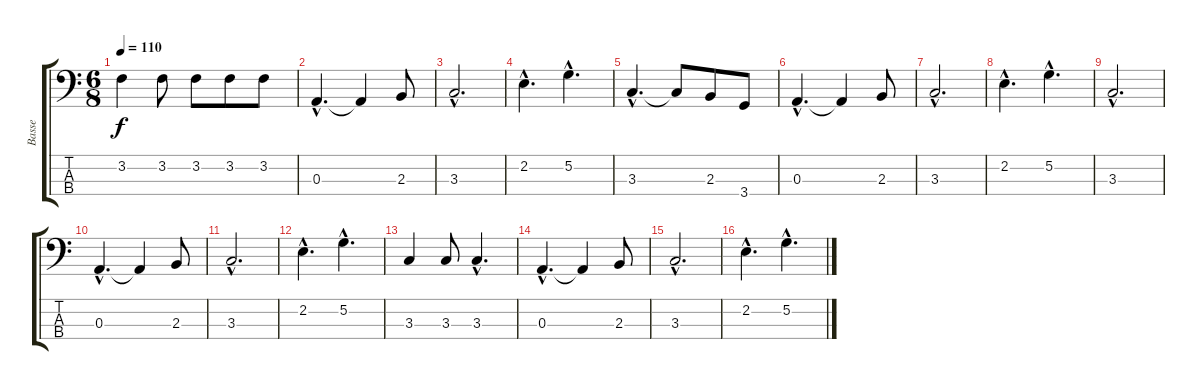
\track ("Basse" "Basse") {instrument electricbassfinger}
\staff {score tabs}
\tuning (G2 D2 A1 E1) {hide}
\ts (6 8)
\tempo 110
\clef f4
\ks c
3.2.4{dy f} 3.2.8 3.2.8 3.2.8 3.2.8 |
0.3{hac}.4{d} 0.3{t}.4 2.3.8 |
3.3{hac}.2{d} |
2.2{hac}.4{d} 5.2{hac}.4{d} |
3.3{hac}.4{d} 3.3{t}.8 2.3.8 3.4.8 |
0.3{hac}.4{d} 0.3{t}.4 2.3.8 |
3.3{hac}.2{d} |
2.2{hac}.4{d} 5.2{hac}.4{d} |
3.3{hac}.2{d} |
0.3{hac}.4{d} 0.3{t}.4 2.3.8 |
3.3{hac}.2{d} |
2.2{hac}.4{d} 5.2{hac}.4{d} |
3.3.4 3.3.8 3.3{hac}.4{d} |
0.3{hac}.4{d} 0.3{t}.4 2.3.8 |
3.3{hac}.2{d} |
2.2{hac}.4{d} 5.2{hac}.4{d}
